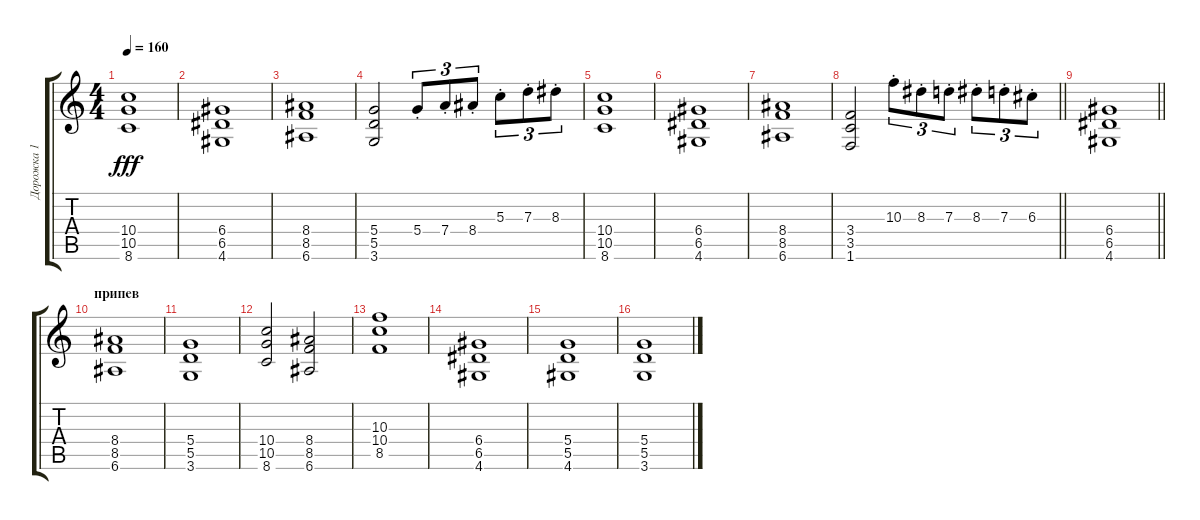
\track ("Дорожка 1" "Дорожка 1") {instrument distortionguitar}
\staff {score tabs}
\tuning (E4 B3 G3 D3 A2 E2) {hide}
\ts (4 4)
\tempo 160
\clef g2
\ks c
(10.4 10.5 8.6).1{dy fff} |
(6.4 6.5 4.6).1 |
(8.4 8.5 6.6).1 |
(5.4 5.5 3.6).2 5.4{st}.8{tu (3 2)} 7.4{st}.8{tu (3 2)} 8.4{st}.8{tu (3 2)} 5.3{st}.8{tu (3 2)} 7.3{st}.8{tu (3 2)} 8.3{st}.8{tu (3 2)} |
(10.4 10.5 8.6).1 |
(6.4 6.5 4.6).1 |
(8.4 8.5 6.6).1 |
\barLineRight lightlight
(3.4 3.5 1.6).2 10.3{st}.8{tu (3 2)} 8.3{st}.8{tu (3 2)} 7.3{st}.8{tu (3 2)} 8.3{st}.8{tu (3 2)} 7.3{st}.8{tu (3 2)} 6.3{st}.8{tu (3 2)} |
\barLineRight lightlight
(6.4 6.5 4.6).1 |
\section ("" "припев")
(8.4 8.5 6.6).1 |
(5.4 5.5 3.6).1 |
(10.4 10.5 8.6).2 (8.4 8.5 6.6).2 |
(10.3 10.4 8.5).1 |
(6.4 6.5 4.6).1 |
(5.4 5.5 4.6).1 |
(5.4 5.5 3.6).1
